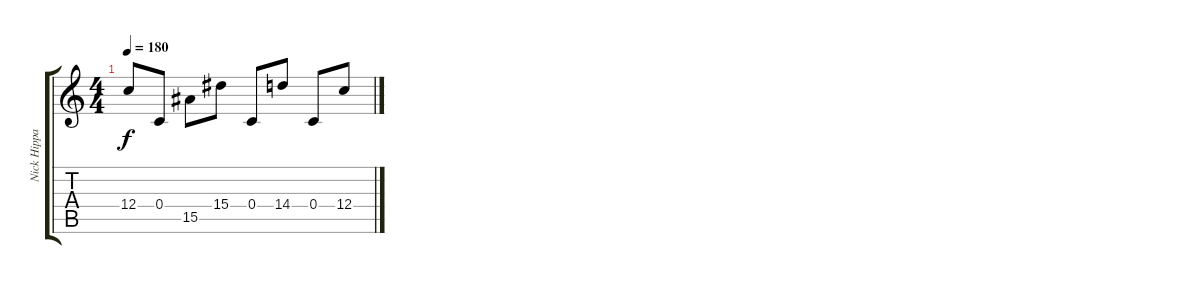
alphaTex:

\track ("Nick Hippa" "Nick Hippa") {instrument distortionguitar}
\staff {score tabs}
\tuning (D4 A3 F3 C3 G2 C2) {hide}
\ts (4 4)
\tempo 180
\clef g2
\ks c
12.4.8{dy f} 0.4.8 15.5.8 15.4.8 0.4.8 14.4.8 0.4.8 12.4.8
